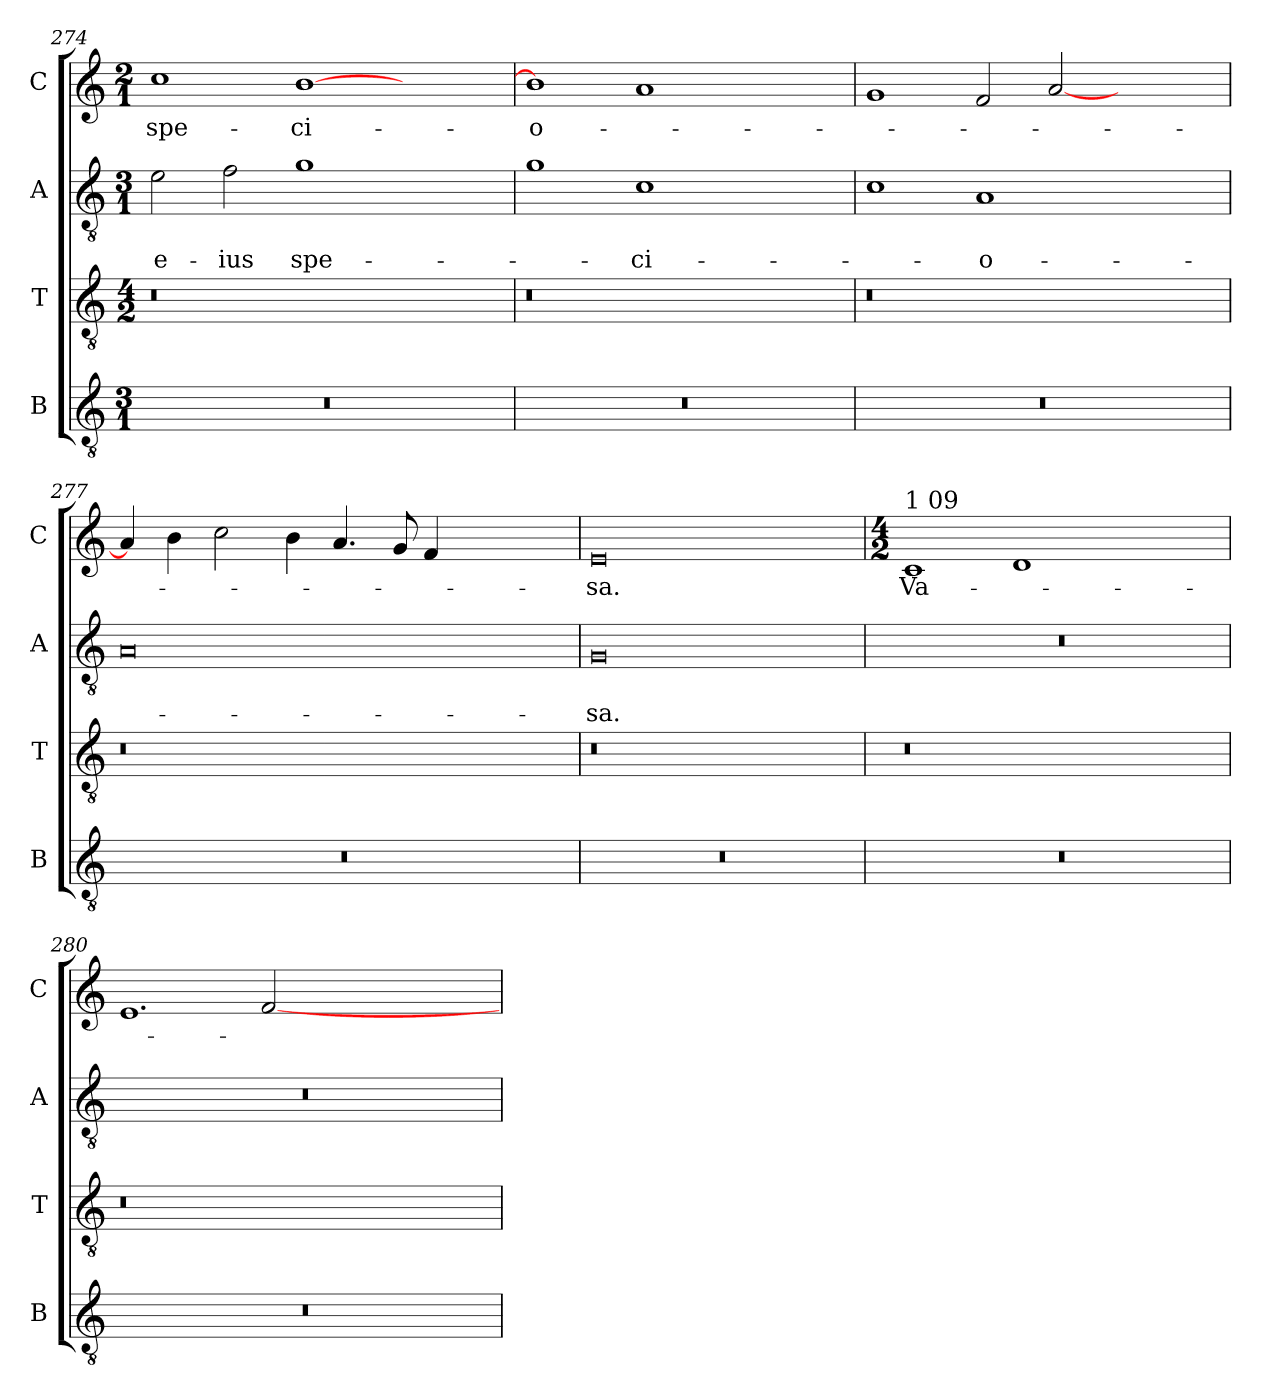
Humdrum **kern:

**kern	**kern	**kern	**text	**text	**kern	**text
*part4	*part3	*part2	*part2	*part2	*part1	*part1
*staff4	*staff3	*staff2	*staff2	*staff2	*staff1	*staff1
*I"B	*I"T	*I"A	*	*	*I"C	*
*I'B	*I'T	*I'A	*	*	*I'C	*
*clefGv2	*clefGv2	*clefGv2	*	*	*clefG2	*
*k[]	*k[]	*k[]	*	*	*k[]	*
*C:	*C:	*C:	*	*	*C:	*
*M3/1	*M4/2	*M3/1	*	*	*M2/1	*
=274	=274	=274	=274	=274	=274	=274
!	!	!	!	!LO:LY:b	!	!LO:LY:b
0.r	0r	2e\	.	e-	1cc	spe-
!	!	!	!	!LO:LY:b	!	!
.	.	2f\	.	-ius	.	.
!	!	!	!	!LO:LY:b	!	!LO:LY:b
.	.	1g	.	spe-	[>1b	-ci-
.	1ryy	1ryy	.	.	1ryy	.
=275	=275	=275	=275	=275	=275	=275
!	!	!	!	!	!	!LO:LY:b:rj
0.r	0r	1g	.	.	1b]	-o-
!	!	!	!	!LO:LY:b	!	!
.	.	1c	.	-ci-	1a	.
.	1ryy	1ryy	.	.	1ryy	.
=276	=276	=276	=276	=276	=276	=276
0.r	0r	1c	.	.	1g	.
!	!	!	!	!LO:LY:b:rj	!	!
.	.	1A	.	-o-	2f/	.
.	.	.	.	.	[<2a/	.
.	1ryy	1ryy	.	.	1ryy	.
=277	=277	=277	=277	=277	=277	=277
0.r	0r	0A	.	.	4a/]	.
.	.	.	.	.	4b\	.
.	.	.	.	.	2cc\	.
.	.	.	.	.	4b\	.
.	.	.	.	.	4.a/	.
.	.	.	.	.	8g/	.
.	.	.	.	.	4f/	.
.	1ryy	1ryy	.	.	1ryy	.
=278	=278	=278	=278	=278	=278	=278
!	!	!	!	!LO:LY:b	!	!LO:LY:b
0.r	0r	0G	.	-sa.	0e	-sa.
.	1ryy	1ryy	.	.	1ryy	.
!!LO:LB:g=z
=279	=279	=279	=279	=279	=279	=279
*	*	*	*	*	*M4/2	*
!	!	!	!	!	!LO:TX:a:t=1 09	!
!	!	!	!	!	!	!LO:LY:b
0.r	0r	0.r	.	.	1c	Va-
.	.	.	.	.	1d	.
.	1ryy	.	.	.	1ryy	.
=280	=280	=280	=280	=280	=280	=280
0.r	0r	0.r	.	.	1.e	.
.	.	.	.	.	[<2f/	.
.	1ryy	.	.	.	1ryy	.
=	=	=	=	=	=	=
*-	*-	*-	*-	*-	*-	*-
